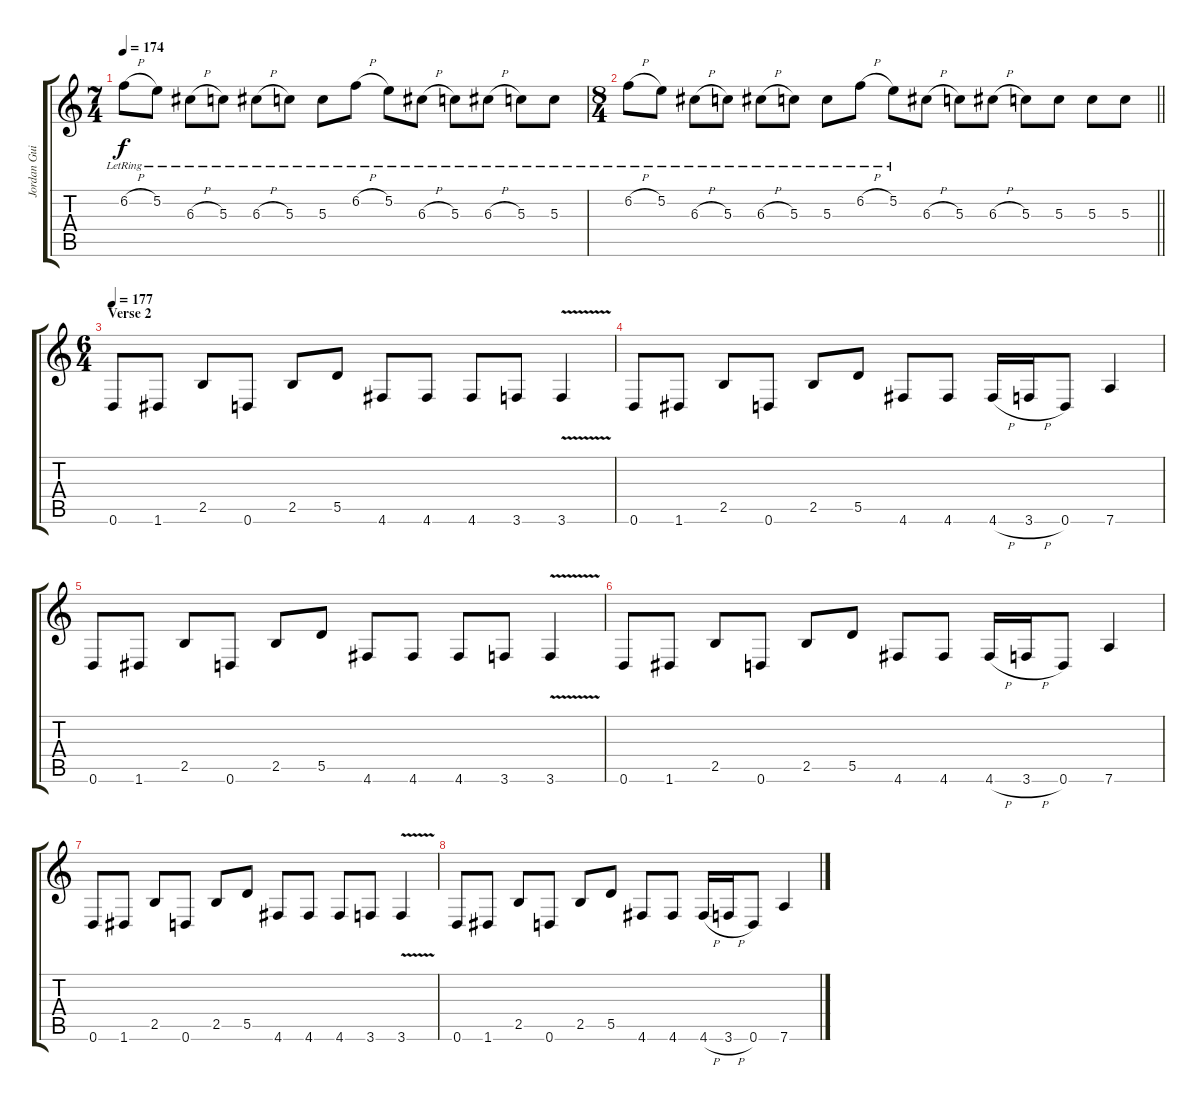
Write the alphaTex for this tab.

\track ("Jordan Guitar" "Jordan Gui") {instrument overdrivenguitar}
\staff {score tabs}
\tuning (E4 B3 G3 D3 A2 D2) {hide}
\ts (7 4)
\tempo 174
\clef g2
\ks c
6.2{h lr}.8{dy f} 5.2{lr}.8 6.3{h lr}.8 5.3{lr}.8 6.3{h lr}.8 5.3{lr}.8 5.3{lr}.8 6.2{h lr}.8 5.2{lr}.8 6.3{h lr}.8 5.3{lr}.8 6.3{h lr}.8 5.3{lr}.8 5.3{lr}.8 |
\ts (8 4)
\barLineRight lightlight
6.2{h lr}.8 5.2{lr}.8 6.3{h lr}.8 5.3{lr}.8 6.3{h lr}.8 5.3{lr}.8 5.3{lr}.8 6.2{h lr}.8 5.2{lr}.8 6.3{h}.8 5.3.8 6.3{h}.8 5.3.8 5.3.8 5.3.8 5.3.8 |
\ts (6 4)
\section ("" "Verse 2")
\tempo 177
0.6.8 1.6.8 2.5.8 0.6.8 2.5.8 5.5.8 4.6.8 4.6.8 4.6.8 3.6.8 3.6{v}.4 |
0.6.8 1.6.8 2.5.8 0.6.8 2.5.8 5.5.8 4.6.8 4.6.8 4.6{h}.16 3.6{h}.16 0.6.8 7.6.4 |
0.6.8 1.6.8 2.5.8 0.6.8 2.5.8 5.5.8 4.6.8 4.6.8 4.6.8 3.6.8 3.6{v}.4 |
0.6.8 1.6.8 2.5.8 0.6.8 2.5.8 5.5.8 4.6.8 4.6.8 4.6{h}.16 3.6{h}.16 0.6.8 7.6.4 |
0.6.8 1.6.8 2.5.8 0.6.8 2.5.8 5.5.8 4.6.8 4.6.8 4.6.8 3.6.8 3.6{v}.4 |
0.6.8 1.6.8 2.5.8 0.6.8 2.5.8 5.5.8 4.6.8 4.6.8 4.6{h}.16 3.6{h}.16 0.6.8 7.6.4
